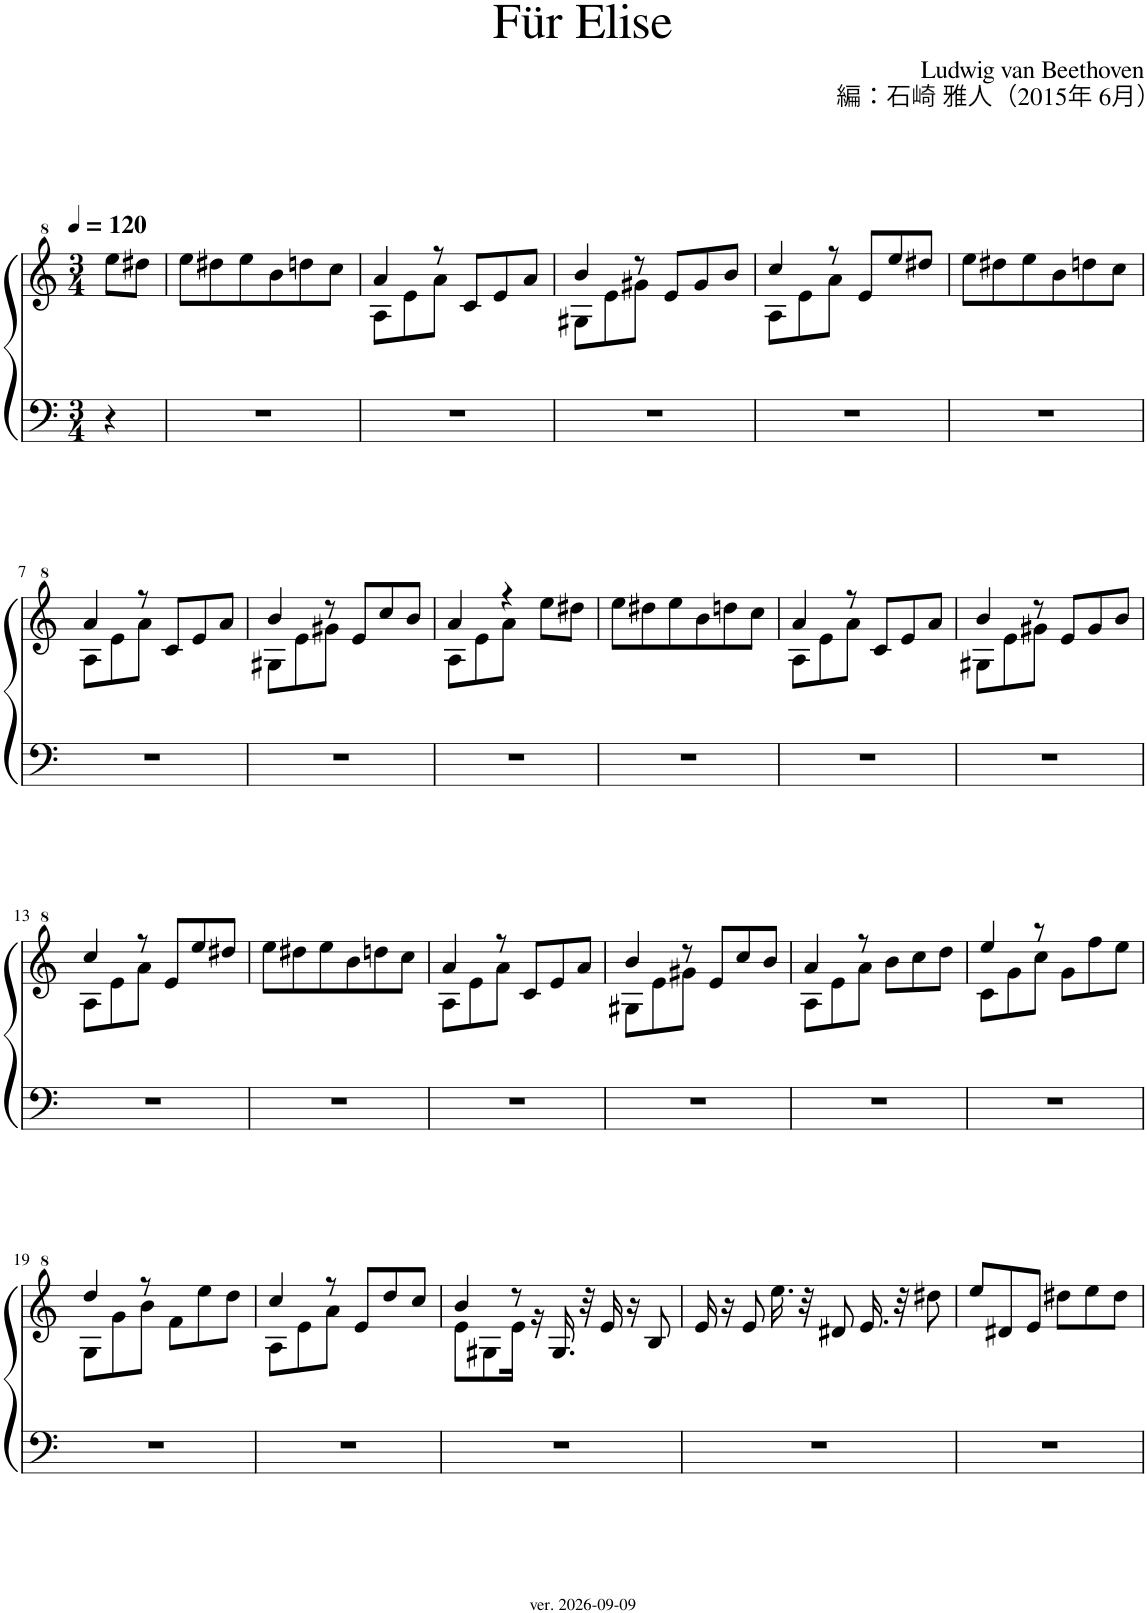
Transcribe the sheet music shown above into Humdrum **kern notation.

**kern	**kern
*part1	*part1
*staff2	*staff1
*I"パンフルート	*
*clefF4	*clefG^2
*k[]	*
*M3/4	*M3/4
*MM120	*MM120
=1	=1
4r	8eee\L
.	8ddd#X\J
=2	=2
2.r	8eee\L
.	8ddd#X\
.	8eee\
.	8bb\
.	8dddn\
.	8ccc\J
=3	=3
*	*^
2.r	4aa/	8a\L
.	.	8ee\
.	8r	8aa\J
.	8cc/L	4.ryy
.	8ee/	.
.	8aa/J	.
=4	=4	=4
2.r	4bb/	8g#X\L
.	.	8ee\
.	8r	8gg#X\J
.	8ee/L	4.ryy
.	8gg#/	.
.	8bb/J	.
=5	=5	=5
2.r	4ccc/	8a\L
.	.	8ee\
.	8r	8aa\J
.	8ee/L	4.ryy
.	8eee/	.
.	8ddd#X/J	.
*	*v	*v
=6	=6
2.r	8eee\L
.	8ddd#X\
.	8eee\
.	8bb\
.	8dddn\
.	8ccc\J
!!LO:LB:g=z
=7	=7
*	*^
2.r	4aa/	8a\L
.	.	8ee\
.	8r	8aa\J
.	8cc/L	4.ryy
.	8ee/	.
.	8aa/J	.
=8	=8	=8
2.r	4bb/	8g#X\L
.	.	8ee\
.	8r	8gg#X\J
.	8ee/L	4.ryy
.	8ccc/	.
.	8bb/J	.
=9	=9	=9
2.r	4aa/	8a\L
.	.	8ee\
.	4r	8aa\J
.	.	4.ryy
.	8eee\L	.
.	8ddd#X\J	.
*	*v	*v
=10	=10
2.r	8eee\L
.	8ddd#X\
.	8eee\
.	8bb\
.	8dddn\
.	8ccc\J
=11	=11
*	*^
2.r	4aa/	8a\L
.	.	8ee\
.	8r	8aa\J
.	8cc/L	4.ryy
.	8ee/	.
.	8aa/J	.
=12	=12	=12
2.r	4bb/	8g#X\L
.	.	8ee\
.	8r	8gg#X\J
.	8ee/L	4.ryy
.	8gg#/	.
.	8bb/J	.
!!LO:LB:g=z	!!
=13	=13	=13
2.r	4ccc/	8a\L
.	.	8ee\
.	8r	8aa\J
.	8ee/L	4.ryy
.	8eee/	.
.	8ddd#X/J	.
*	*v	*v
=14	=14
2.r	8eee\L
.	8ddd#X\
.	8eee\
.	8bb\
.	8dddn\
.	8ccc\J
=15	=15
*	*^
2.r	4aa/	8a\L
.	.	8ee\
.	8r	8aa\J
.	8cc/L	4.ryy
.	8ee/	.
.	8aa/J	.
=16	=16	=16
2.r	4bb/	8g#X\L
.	.	8ee\
.	8r	8gg#X\J
.	8ee/L	4.ryy
.	8ccc/	.
.	8bb/J	.
=17	=17	=17
2.r	4aa/	8a\L
.	.	8ee\
.	8r	8aa\J
.	8bb\L	4.ryy
.	8ccc\	.
.	8ddd\J	.
=18	=18	=18
2.r	4eee/	8cc\L
.	.	8gg\
.	8r	8ccc\J
.	8gg\L	4.ryy
.	8fff\	.
.	8eee\J	.
!!LO:LB:g=z	!!
=19	=19	=19
2.r	4ddd/	8g\L
.	.	8gg\
.	8r	8bb\J
.	8ff\L	4.ryy
.	8eee\	.
.	8ddd\J	.
=20	=20	=20
2.r	4ccc/	8a\L
.	.	8ee\
.	8r	8aa\J
.	8ee/L	4.ryy
.	8ddd/	.
.	8ccc/J	.
=21	=21	=21
2.r	4bb/	8ee\L
.	.	8g#X\
.	8r	16ee\JL
.	.	16r
.	16.g#/	4.ryy
.	32r	.
.	16ee/	.
.	16r	.
.	8b/	.
*	*v	*v
=22	=22
2.r	16ee/
.	16r
.	8ee/
.	16.eee\
.	32r
.	8dd#X/
.	16.ee/
.	32r
.	8ddd#X\
=23	=23
2.r	8eee/L
.	8dd#X/
.	8ee/J
.	8ddd#X\L
.	8eee\
.	8ddd#\J
=	=
*-	*-
